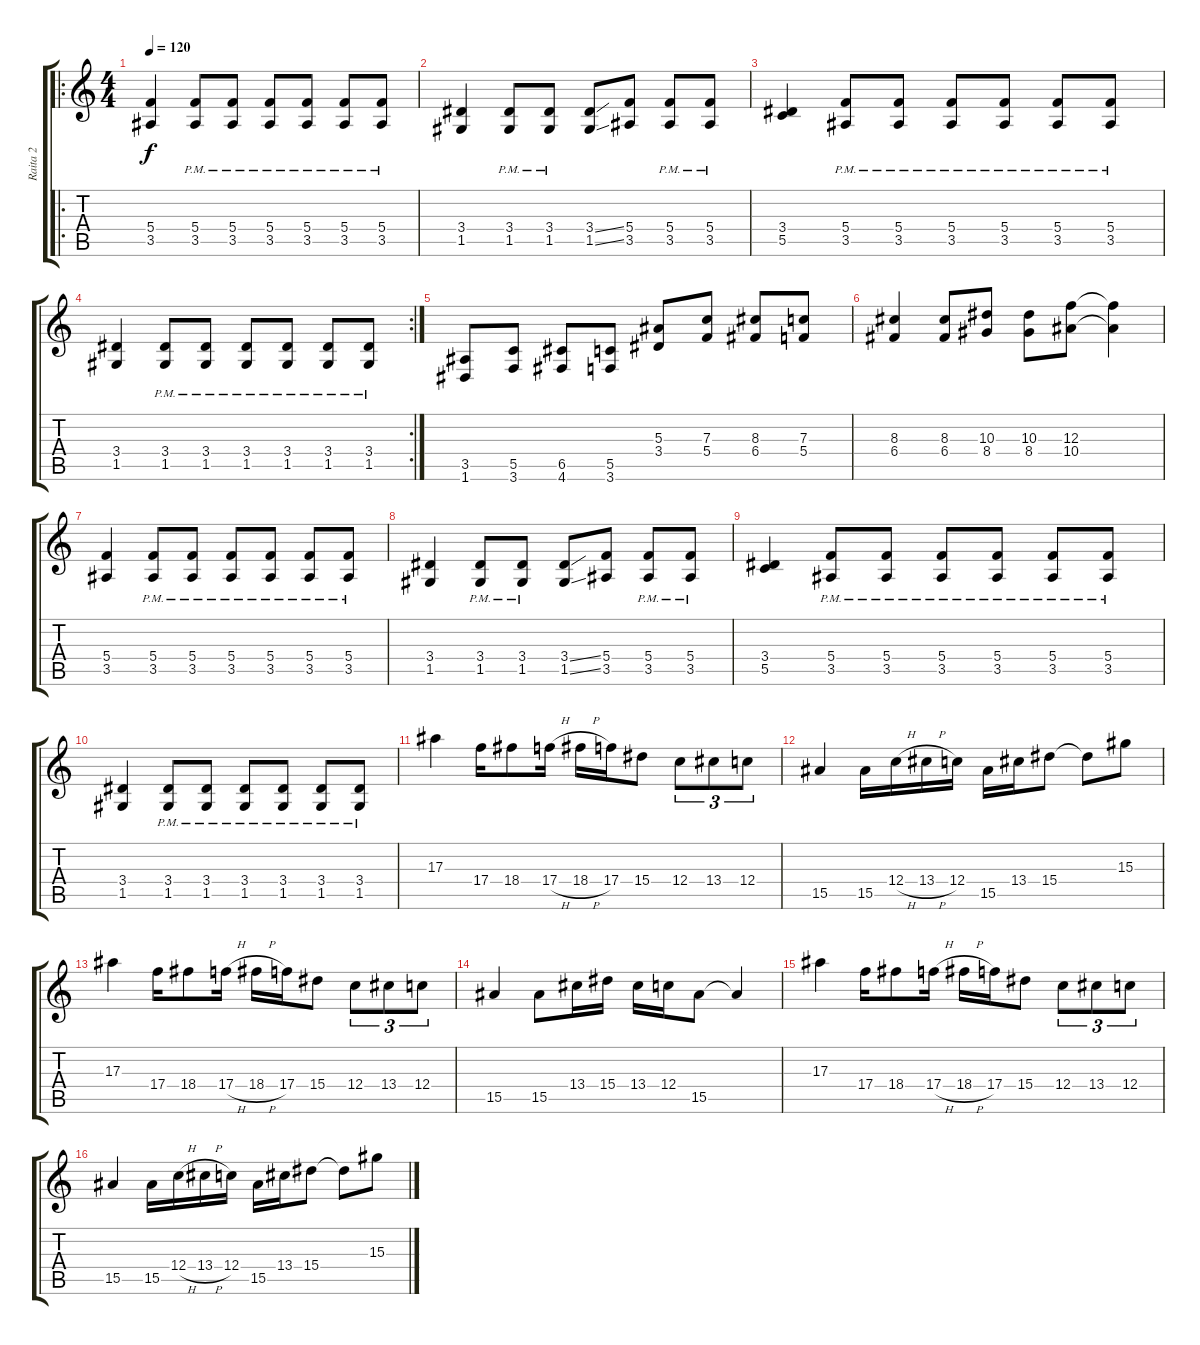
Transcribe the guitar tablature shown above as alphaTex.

\track ("Raita 2" "Raita 2") {instrument distortionguitar}
\staff {score tabs}
\tuning (D4 A3 F3 C3 G2 D2) {hide}
\ro
\ts (4 4)
\tempo 120
\clef g2
\ks c
(5.4 3.5).4{dy f} (5.4{pm} 3.5{pm}).8 (5.4{pm} 3.5{pm}).8 (5.4{pm} 3.5{pm}).8 (5.4{pm} 3.5{pm}).8 (5.4{pm} 3.5{pm}).8 (5.4{pm} 3.5{pm}).8 |
(3.4 1.5).4 (3.4{pm} 1.5{pm}).8 (3.4{pm} 1.5{pm}).8 (3.4{ss} 1.5{ss}).8 (5.4 3.5).8 (5.4{pm} 3.5{pm}).8 (5.4{pm} 3.5{pm}).8 |
(3.4 5.5).4 (5.4{pm} 3.5{pm}).8 (5.4{pm} 3.5{pm}).8 (5.4{pm} 3.5{pm}).8 (5.4{pm} 3.5{pm}).8 (5.4{pm} 3.5{pm}).8 (5.4{pm} 3.5{pm}).8 |
\rc 2
(3.4 1.5).4 (3.4{pm} 1.5{pm}).8 (3.4{pm} 1.5{pm}).8 (3.4{pm} 1.5{pm}).8 (3.4{pm} 1.5{pm}).8 (3.4{pm} 1.5{pm}).8 (3.4{pm} 1.5{pm}).8 |
(3.5 1.6).8 (5.5 3.6).8 (6.5 4.6).8 (5.5 3.6).8 (5.3 3.4).8 (7.3 5.4).8 (8.3 6.4).8 (7.3 5.4).8 |
(8.3 6.4).4 (8.3 6.4).8 (10.3 8.4).8 (10.3 8.4).8 (12.3 10.4).8 (12.3{t} 10.4{t}).4 |
(5.4 3.5).4 (5.4{pm} 3.5{pm}).8 (5.4{pm} 3.5{pm}).8 (5.4{pm} 3.5{pm}).8 (5.4{pm} 3.5{pm}).8 (5.4{pm} 3.5{pm}).8 (5.4{pm} 3.5{pm}).8 |
(3.4 1.5).4 (3.4{pm} 1.5{pm}).8 (3.4{pm} 1.5{pm}).8 (3.4{ss} 1.5{ss}).8 (5.4 3.5).8 (5.4{pm} 3.5{pm}).8 (5.4{pm} 3.5{pm}).8 |
(3.4 5.5).4 (5.4{pm} 3.5{pm}).8 (5.4{pm} 3.5{pm}).8 (5.4{pm} 3.5{pm}).8 (5.4{pm} 3.5{pm}).8 (5.4{pm} 3.5{pm}).8 (5.4{pm} 3.5{pm}).8 |
(3.4 1.5).4 (3.4{pm} 1.5{pm}).8 (3.4{pm} 1.5{pm}).8 (3.4{pm} 1.5{pm}).8 (3.4{pm} 1.5{pm}).8 (3.4{pm} 1.5{pm}).8 (3.4{pm} 1.5{pm}).8 |
17.3.4 17.4.16 18.4.8 17.4{h}.16 18.4{h}.16 17.4.16 15.4.8 12.4.8{tu (3 2)} 13.4.8{tu (3 2)} 12.4.8{tu (3 2)} |
15.5.4 15.5.16 12.4{h}.16 13.4{h}.16 12.4.16 15.5.16 13.4.16 15.4.8 15.4{t}.8 15.3.8 |
17.3.4 17.4.16 18.4.8 17.4{h}.16 18.4{h}.16 17.4.16 15.4.8 12.4.8{tu (3 2)} 13.4.8{tu (3 2)} 12.4.8{tu (3 2)} |
15.5.4 15.5.8 13.4.16 15.4.16 13.4.16 12.4.16 15.5.8 15.5{t}.4 |
17.3.4 17.4.16 18.4.8 17.4{h}.16 18.4{h}.16 17.4.16 15.4.8 12.4.8{tu (3 2)} 13.4.8{tu (3 2)} 12.4.8{tu (3 2)} |
15.5.4 15.5.16 12.4{h}.16 13.4{h}.16 12.4.16 15.5.16 13.4.16 15.4.8 15.4{t}.8 15.3.8
